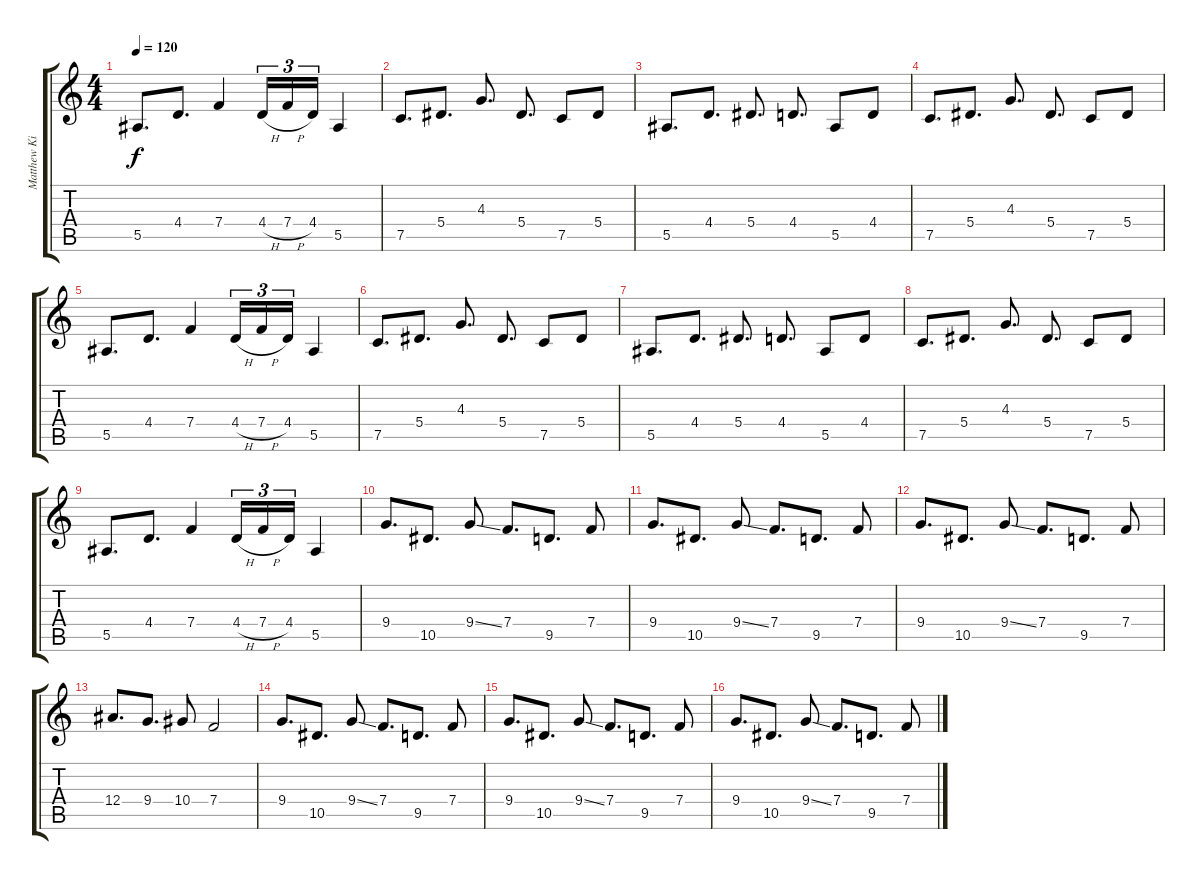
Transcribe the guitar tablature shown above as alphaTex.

\track ("Matthew Kiichi Heafy" "Matthew Ki") {instrument distortionguitar}
\staff {score tabs}
\tuning (C4 G3 Eb3 Bb2 F2 C2) {hide}
\ts (4 4)
\tempo 120
\clef g2
\ks c
5.5.8{d dy f} 4.4.8{d} 7.4.4 4.4{h}.16{tu (3 2)} 7.4{h}.16{tu (3 2)} 4.4.16{tu (3 2)} 5.5.4 |
7.5.8{d beam Up} 5.4.8{d beam Up} 4.3.8{d} 5.4.8{d} 7.5.8 5.4.8 |
5.5.8{d} 4.4.8{d} 5.4.8{d} 4.4.8{d} 5.5.8 4.4.8 |
7.5.8{d} 5.4.8{d} 4.3.8{d} 5.4.8{d} 7.5.8 5.4.8 |
5.5.8{d} 4.4.8{d} 7.4.4 4.4{h}.16{tu (3 2)} 7.4{h}.16{tu (3 2)} 4.4.16{tu (3 2)} 5.5.4 |
7.5.8{d beam Up} 5.4.8{d beam Up} 4.3.8{d} 5.4.8{d} 7.5.8 5.4.8 |
5.5.8{d} 4.4.8{d} 5.4.8{d} 4.4.8{d} 5.5.8 4.4.8 |
7.5.8{d} 5.4.8{d} 4.3.8{d} 5.4.8{d} 7.5.8 5.4.8 |
5.5.8{d} 4.4.8{d} 7.4.4 4.4{h}.16{tu (3 2)} 7.4{h}.16{tu (3 2)} 4.4.16{tu (3 2)} 5.5.4 |
9.4.8{d} 10.5.8{d} 9.4{ss}.8 7.4.8{d} 9.5.8{d} 7.4.8 |
9.4.8{d} 10.5.8{d} 9.4{ss}.8 7.4.8{d} 9.5.8{d} 7.4.8 |
9.4.8{d} 10.5.8{d} 9.4{ss}.8 7.4.8{d} 9.5.8{d} 7.4.8 |
12.4.8{d} 9.4.8{d} 10.4.8 7.4.2 |
9.4.8{d} 10.5.8{d} 9.4{ss}.8 7.4.8{d} 9.5.8{d} 7.4.8 |
9.4.8{d} 10.5.8{d} 9.4{ss}.8 7.4.8{d} 9.5.8{d} 7.4.8 |
9.4.8{d} 10.5.8{d} 9.4{ss}.8 7.4.8{d} 9.5.8{d} 7.4.8
